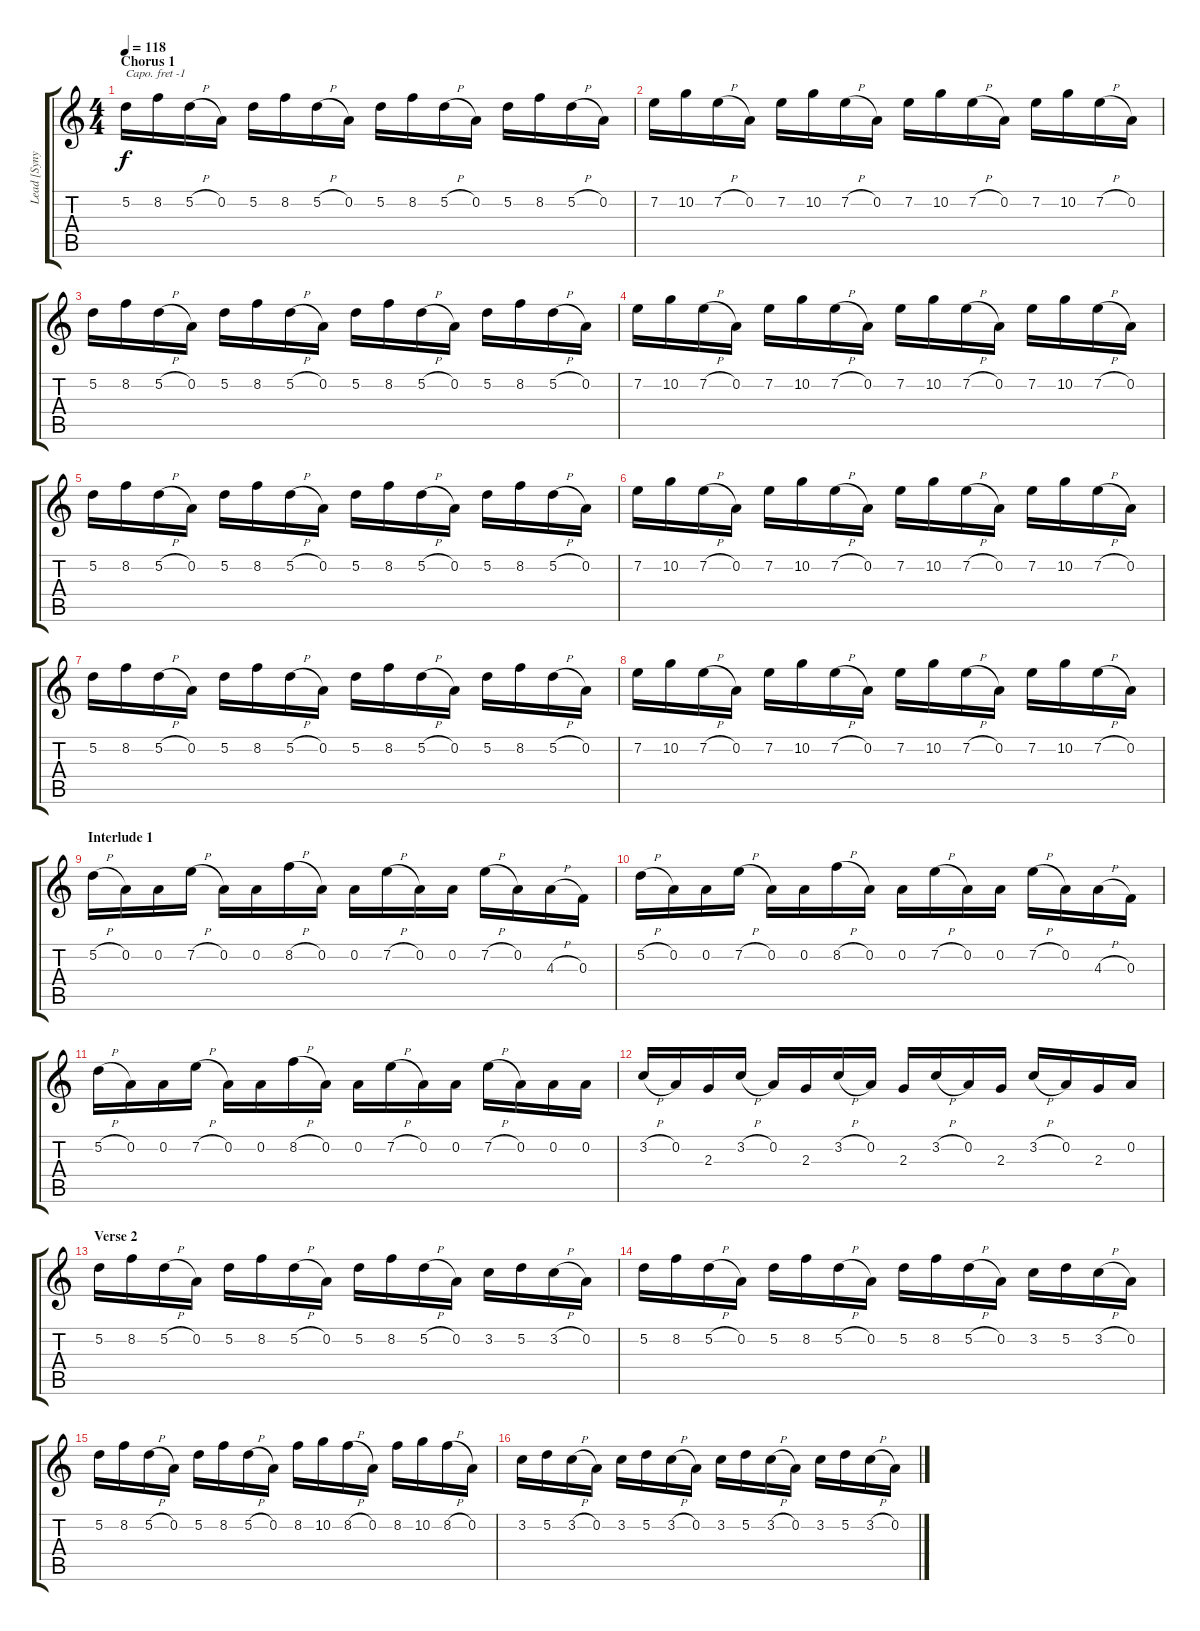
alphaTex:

\track ("Lead [Synyster Gates]" "Lead [Syny") {instrument distortionguitar}
\staff {score tabs}
\capo -1
\tuning (Eb4 Bb3 Gb3 Db3 Ab2 Db2) {hide}
\ts (4 4)
\section ("" "Chorus 1")
\tempo 118
\clef g2
\ks c
5.2.16{dy f} 8.2.16 5.2{h}.16 0.2.16 5.2.16 8.2.16 5.2{h}.16 0.2.16 5.2.16 8.2.16 5.2{h}.16 0.2.16 5.2.16 8.2.16 5.2{h}.16 0.2.16 |
7.2.16 10.2.16 7.2{h}.16 0.2.16 7.2.16 10.2.16 7.2{h}.16 0.2.16 7.2.16 10.2.16 7.2{h}.16 0.2.16 7.2.16 10.2.16 7.2{h}.16 0.2.16 |
5.2.16 8.2.16 5.2{h}.16 0.2.16 5.2.16 8.2.16 5.2{h}.16 0.2.16 5.2.16 8.2.16 5.2{h}.16 0.2.16 5.2.16 8.2.16 5.2{h}.16 0.2.16 |
7.2.16 10.2.16 7.2{h}.16 0.2.16 7.2.16 10.2.16 7.2{h}.16 0.2.16 7.2.16 10.2.16 7.2{h}.16 0.2.16 7.2.16 10.2.16 7.2{h}.16 0.2.16 |
5.2.16 8.2.16 5.2{h}.16 0.2.16 5.2.16 8.2.16 5.2{h}.16 0.2.16 5.2.16 8.2.16 5.2{h}.16 0.2.16 5.2.16 8.2.16 5.2{h}.16 0.2.16 |
7.2.16 10.2.16 7.2{h}.16 0.2.16 7.2.16 10.2.16 7.2{h}.16 0.2.16 7.2.16 10.2.16 7.2{h}.16 0.2.16 7.2.16 10.2.16 7.2{h}.16 0.2.16 |
5.2.16 8.2.16 5.2{h}.16 0.2.16 5.2.16 8.2.16 5.2{h}.16 0.2.16 5.2.16 8.2.16 5.2{h}.16 0.2.16 5.2.16 8.2.16 5.2{h}.16 0.2.16 |
7.2.16 10.2.16 7.2{h}.16 0.2.16 7.2.16 10.2.16 7.2{h}.16 0.2.16 7.2.16 10.2.16 7.2{h}.16 0.2.16 7.2.16 10.2.16 7.2{h}.16 0.2.16 |
\section ("" "Interlude 1")
5.2{h}.16 0.2.16 0.2.16 7.2{h}.16 0.2.16 0.2.16 8.2{h}.16 0.2.16 0.2.16 7.2{h}.16 0.2.16 0.2.16 7.2{h}.16 0.2.16 4.3{h}.16 0.3.16 |
5.2{h}.16 0.2.16 0.2.16 7.2{h}.16 0.2.16 0.2.16 8.2{h}.16 0.2.16 0.2.16 7.2{h}.16 0.2.16 0.2.16 7.2{h}.16 0.2.16 4.3{h}.16 0.3.16 |
5.2{h}.16 0.2.16 0.2.16 7.2{h}.16 0.2.16 0.2.16 8.2{h}.16 0.2.16 0.2.16 7.2{h}.16 0.2.16 0.2.16 7.2{h}.16 0.2.16 0.2.16 0.2.16 |
3.2{h}.16 0.2.16 2.3.16 3.2{h}.16 0.2.16 2.3.16 3.2{h}.16 0.2.16 2.3.16 3.2{h}.16 0.2.16 2.3.16 3.2{h}.16 0.2.16 2.3.16 0.2.16 |
\section ("" "Verse 2")
5.2.16 8.2.16 5.2{h}.16 0.2.16 5.2.16 8.2.16 5.2{h}.16 0.2.16 5.2.16 8.2.16 5.2{h}.16 0.2.16 3.2.16 5.2.16 3.2{h}.16 0.2.16 |
5.2.16 8.2.16 5.2{h}.16 0.2.16 5.2.16 8.2.16 5.2{h}.16 0.2.16 5.2.16 8.2.16 5.2{h}.16 0.2.16 3.2.16 5.2.16 3.2{h}.16 0.2.16 |
5.2.16 8.2.16 5.2{h}.16 0.2.16 5.2.16 8.2.16 5.2{h}.16 0.2.16 8.2.16 10.2.16 8.2{h}.16 0.2.16 8.2.16 10.2.16 8.2{h}.16 0.2.16 |
3.2.16 5.2.16 3.2{h}.16 0.2.16 3.2.16 5.2.16 3.2{h}.16 0.2.16 3.2.16 5.2.16 3.2{h}.16 0.2.16 3.2.16 5.2.16 3.2{h}.16 0.2.16
